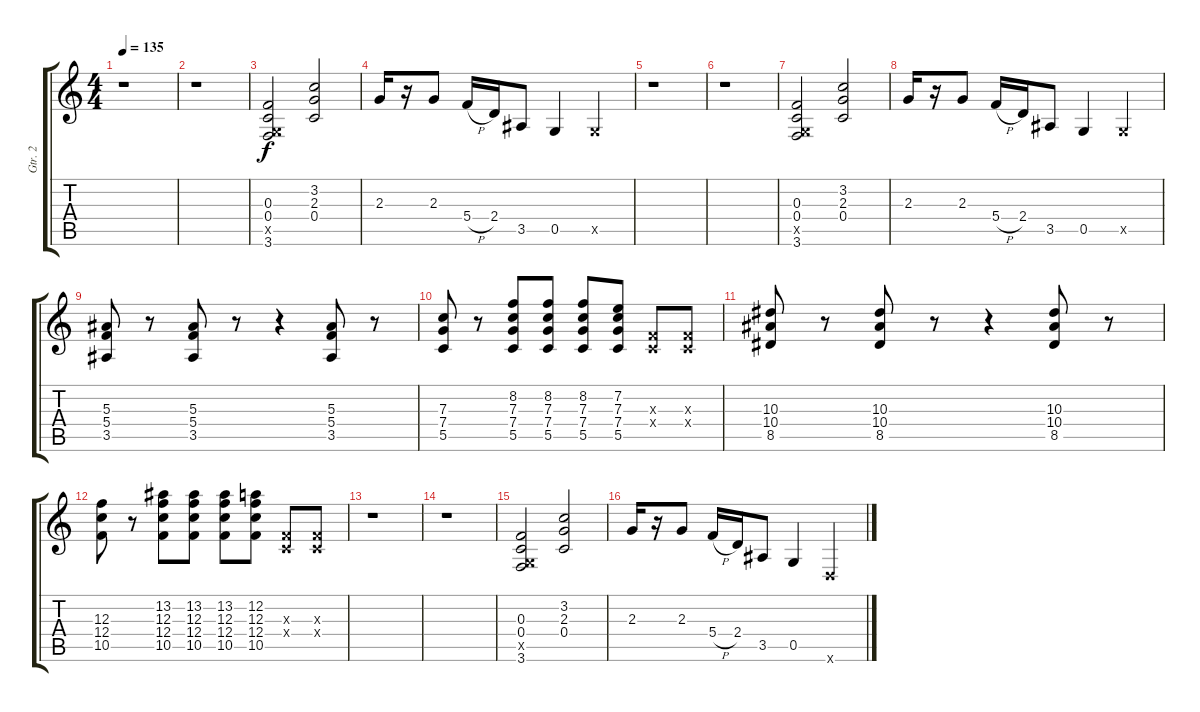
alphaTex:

\track ("Gtr. 2" "Gtr. 2") {instrument distortionguitar}
\staff {score tabs}
\tuning (D4 A3 F3 C3 G2 D2) {hide}
\ts (4 4)
\tempo 135
\clef g2
\ks c
r.1{dy f} |
r.1 |
(0.3 0.4 0.5{x} 3.6).2 (3.2 2.3 0.4).2 |
2.3.16 r.16 2.3.8 5.4{h}.16 2.4.16 3.5.8 0.5.4 0.5{x}.4 |
r.1 |
r.1 |
(0.3 0.4 0.5{x} 3.6).2 (3.2 2.3 0.4).2 |
2.3.16 r.16 2.3.8 5.4{h}.16 2.4.16 3.5.8 0.5.4 0.5{x}.4 |
(5.3 5.4 3.5).8 r.8 (5.3 5.4 3.5).8 r.8 r.4 (5.3 5.4 3.5).8 r.8 |
(7.3 7.4 5.5).8 r.8 (8.2 7.3 7.4 5.5).8 (8.2 7.3 7.4 5.5).8 (8.2 7.3 7.4 5.5).8 (7.2 7.3 7.4 5.5).8 (0.3{x} 0.4{x}).8 (0.3{x} 0.4{x}).8 |
(10.3 10.4 8.5).8 r.8 (10.3 10.4 8.5).8 r.8 r.4 (10.3 10.4 8.5).8 r.8 |
(12.3 12.4 10.5).8 r.8 (13.2 12.3 12.4 10.5).8 (13.2 12.3 12.4 10.5).8 (13.2 12.3 12.4 10.5).8 (12.2 12.3 12.4 10.5).8 (0.3{x} 0.4{x}).8 (0.3{x} 0.4{x}).8 |
r.1 |
r.1 |
(0.3 0.4 0.5{x} 3.6).2 (3.2 2.3 0.4).2 |
2.3.16 r.16 2.3.8 5.4{h}.16 2.4.16 3.5.8 0.5.4 0.6{x}.4
